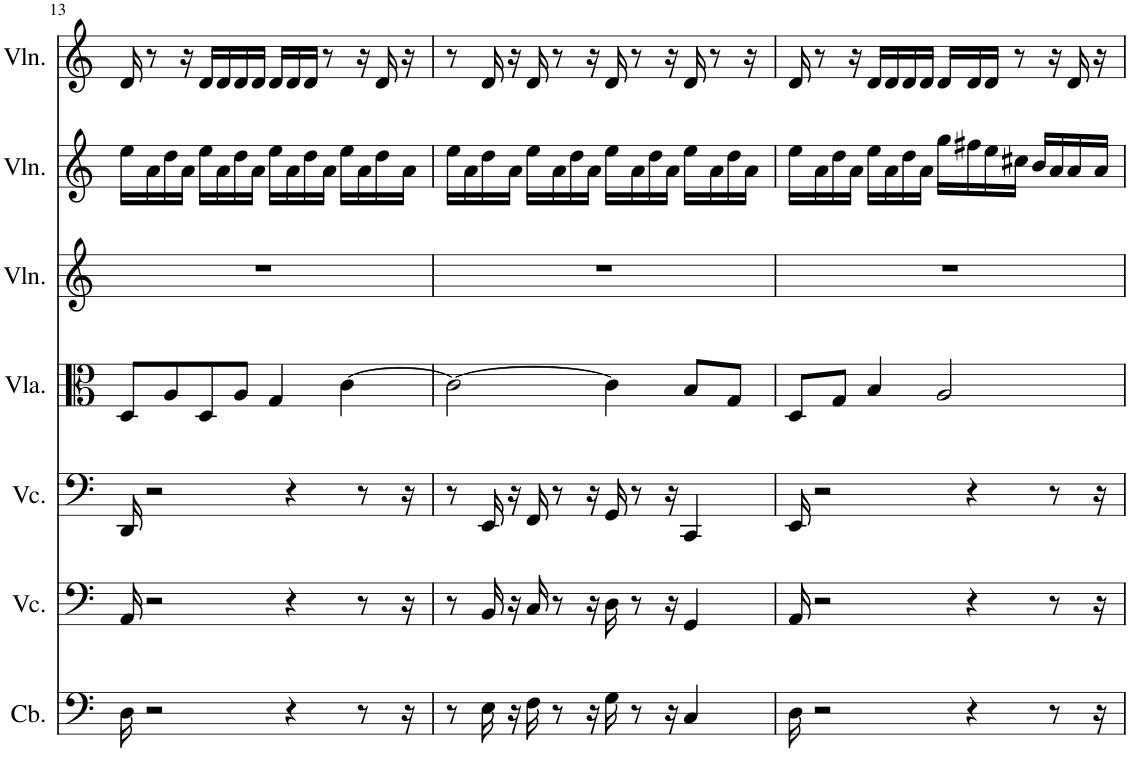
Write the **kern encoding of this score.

**kern	**kern	**kern	**kern	**kern	**kern	**kern
*part7	*part6	*part5	*part4	*part3	*part2	*part1
*staff7	*staff6	*staff5	*staff4	*staff3	*staff2	*staff1
*I"Contrabbasso	*I"Violoncello	*I"Violoncello	*I"Viola	*I"Violino	*I"Violino	*I"Violino
*I'Cb.	*I'Vc.	*I'Vc.	*I'Vla.	*I'Vln.	*I'Vln.	*I'Vln.
!!LO:PB:g=z
*clefF4	*clefF4	*clefF4	*clefC3	*clefG2	*clefG2	*clefG2
*Trd7c12	*	*	*	*	*	*
*k[]	*k[]	*k[]	*k[]	*k[]	*k[]	*k[]
*M4/4	*M4/4	*M4/4	*M4/4	*M4/4	*M4/4	*M4/4
=13	=13	=13	=13	=13	=13	=13
16D\	16AA/	16DD/	8D/L	1r	16ee\LL	16d/
2r	2r	2r	.	.	16a\	8r
.	.	.	8A/	.	16dd\	.
.	.	.	.	.	16a\JJ	16r
.	.	.	8D/	.	16ee\LL	16d/LL
.	.	.	.	.	16a\	16d/
.	.	.	8A/J	.	16dd\	16d/
.	.	.	.	.	16a\JJ	16d/JJ
.	.	.	4G/	.	16ee\LL	16d/LL
4r	4r	4r	.	.	16a\	16d/
.	.	.	.	.	16dd\	16d/JJ
.	.	.	.	.	16a\JJ	8r
.	.	.	[4c\	.	16ee\LL	.
8r	8r	8r	.	.	16a\	16r
.	.	.	.	.	16dd\	16d/
16r	16r	16r	.	.	16a\JJ	16r
=14	=14	=14	=14	=14	=14	=14
8r	8r	8r	2c\_	1r	16ee\LL	8r
.	.	.	.	.	16a\	.
16E\	16BB/	16EE/	.	.	16dd\	16d/
16r	16r	16r	.	.	16a\JJ	16r
16F\	16C/	16FF/	.	.	16ee\LL	16d/
8r	8r	8r	.	.	16a\	8r
.	.	.	.	.	16dd\	.
16r	16r	16r	.	.	16a\JJ	16r
16G\	16D\	16GG/	4c\]	.	16ee\LL	16d/
8r	8r	8r	.	.	16a\	8r
.	.	.	.	.	16dd\	.
16r	16r	16r	.	.	16a\JJ	16r
4C/	4GG/	4CC/	8B/L	.	16ee\LL	16d/
.	.	.	.	.	16a\	8r
.	.	.	8G/J	.	16dd\	.
.	.	.	.	.	16a\JJ	16r
=15	=15	=15	=15	=15	=15	=15
16D\	16AA/	16EE/	8D/L	1r	16ee\LL	16d/
2r	2r	2r	.	.	16a\	8r
.	.	.	8G/J	.	16dd\	.
.	.	.	.	.	16a\JJ	16r
.	.	.	4B/	.	16ee\LL	16d/LL
.	.	.	.	.	16a\	16d/
.	.	.	.	.	16dd\	16d/
.	.	.	.	.	16a\JJ	16d/JJ
.	.	.	2A/	.	16gg\LL	16d/LL
4r	4r	4r	.	.	16ff#X\	16d/
.	.	.	.	.	16ee\	16d/JJ
.	.	.	.	.	16cc#X\JJ	8r
.	.	.	.	.	16b/LL	.
8r	8r	8r	.	.	16a/	16r
.	.	.	.	.	16a/	16d/
16r	16r	16r	.	.	16a/JJ	16r
=	=	=	=	=	=	=
*-	*-	*-	*-	*-	*-	*-
